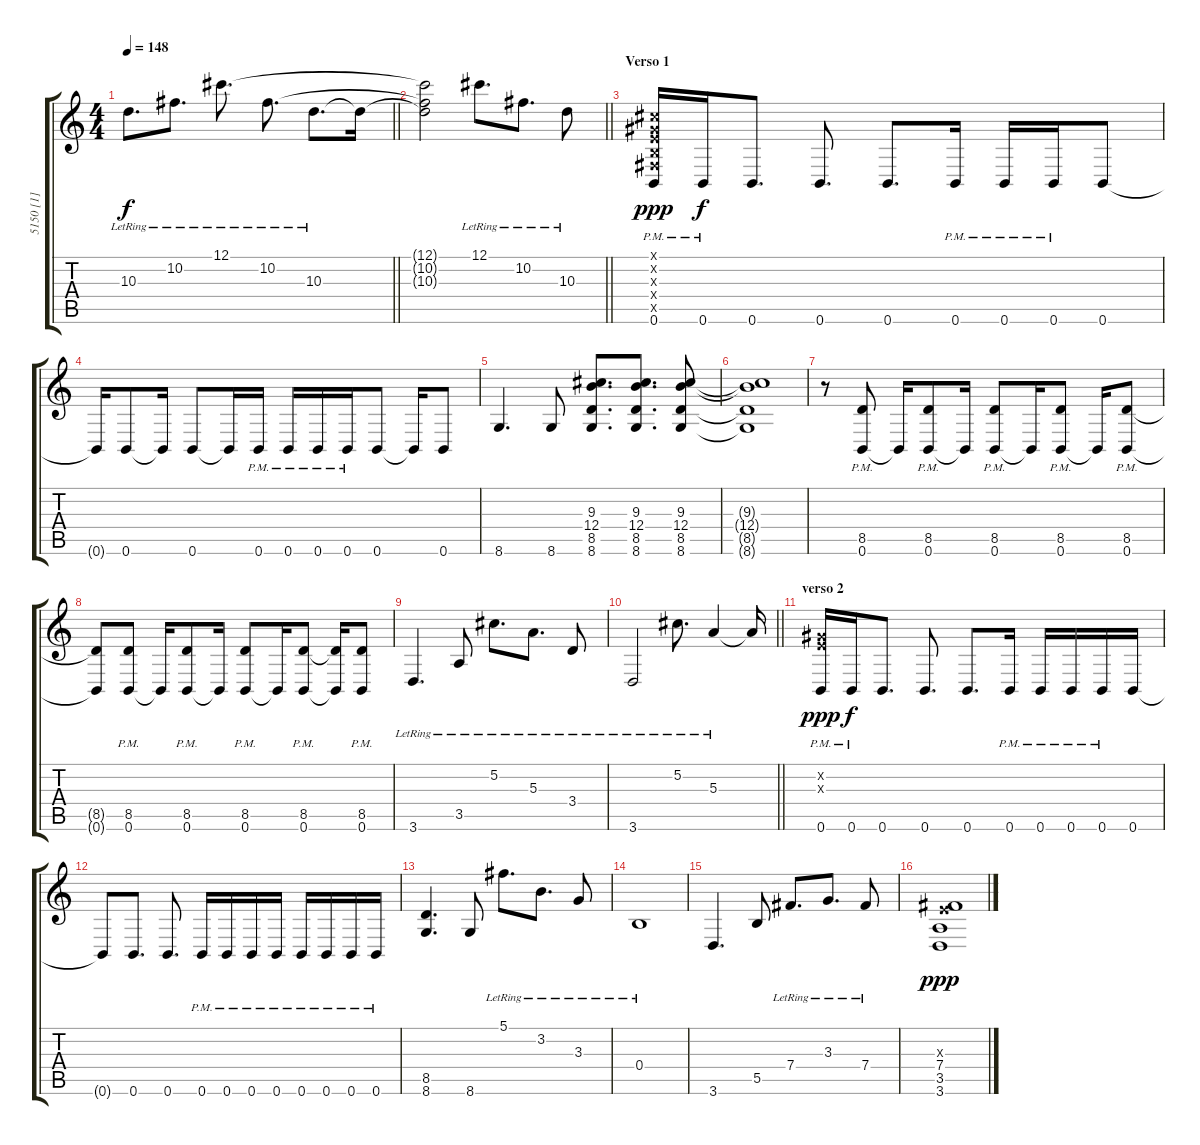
\track ("5150 [1]" "5150 [1]") {instrument electricguitarjazz}
\staff {score tabs}
\tuning (Db4 Ab3 E3 B2 Gb2 B1) {hide}
\ts (4 4)
\tempo 148
\clef g2
\barLineRight lightlight
\ks c
10.3{lr}.8{d dy f} 10.2{lr}.8{d} 12.1{lr}.8{d} 10.2{lr}.8{d} 10.3{lr}.8{d} 10.3{t}.16 |
\barLineRight lightlight
(12.1{t} 10.2{t} 10.3{t}).2 12.1{lr}.8{d} 10.2{lr}.8{d} 10.3{lr}.8 |
\section ("" "Verso 1")
(0.1{x} 0.2{x} 0.3{x} 0.4{x} 0.5{x} 0.6{pm}).16{dy ppp} 0.6{pm}.16{dy f} 0.6.8{d} 0.6.8{d} 0.6.8{d} 0.6{pm}.16 0.6{pm}.16 0.6{pm}.16 0.6.8 |
0.6{t}.16 0.6.8 0.6{t}.16 0.6.8 0.6{t}.16 0.6{pm}.16 0.6{pm}.16 0.6{pm}.16 0.6{pm}.16 0.6.8 0.6{t}.16 0.6.8 |
8.6.4{d} 8.6.8 (9.3 12.4 8.5 8.6).8{d} (9.3 12.4 8.5 8.6).8{d} (9.3 12.4 8.5 8.6).8 |
(9.3{t} 12.4{t} 8.5{t} 8.6{t}).1 |
r.8 (8.5{pm} 0.6).8 0.6{t}.16 (8.5{pm} 0.6).8 0.6{t}.16 (8.5{pm} 0.6).8 0.6{t}.16 (8.5{pm} 0.6).8 0.6{t}.16 (8.5{pm} 0.6).8 |
(8.5{t} 0.6{t}).8 (8.5{pm} 0.6).8 0.6{t}.16 (8.5{pm} 0.6).8 0.6{t}.16 (8.5{pm} 0.6).8 0.6{t}.16 (8.5{pm} 0.6).8 (8.5{t} 0.6{t}).16 (8.5{pm} 0.6).8 |
3.6{lr}.4{d} 3.5{lr}.8 5.2{lr}.8{d} 5.3{lr}.8{d} 3.4{lr}.8 |
\barLineRight lightlight
3.6{lr}.2 5.2{lr}.8{d} 5.3{lr}.4 5.3{t}.16 |
\section ("" "verso 2")
(0.2{x} 0.3{x} 0.6{pm}).16{dy ppp} 0.6{pm}.16{dy f} 0.6.8{d} 0.6.8{d} 0.6.8{d} 0.6{pm}.16 0.6{pm}.16 0.6{pm}.16 0.6{pm}.16 0.6.16 |
0.6{t}.8 0.6.8{d} 0.6.8{d} 0.6{pm}.16 0.6{pm}.16 0.6{pm}.16 0.6{pm}.16 0.6{pm}.16 0.6{pm}.16 0.6{pm}.16 0.6{pm}.16 |
(8.5 8.6).4{d} 8.6.8 5.1{lr}.8{d} 3.2{lr}.8{d} 3.3{lr}.8 |
0.4{lr}.1 |
3.6.4{d} 5.5.8 7.4{lr}.8{d} 3.3{lr}.8{d} 7.4{lr}.8 |
(0.3{x} 7.4 3.5 3.6).1{dy ppp}
